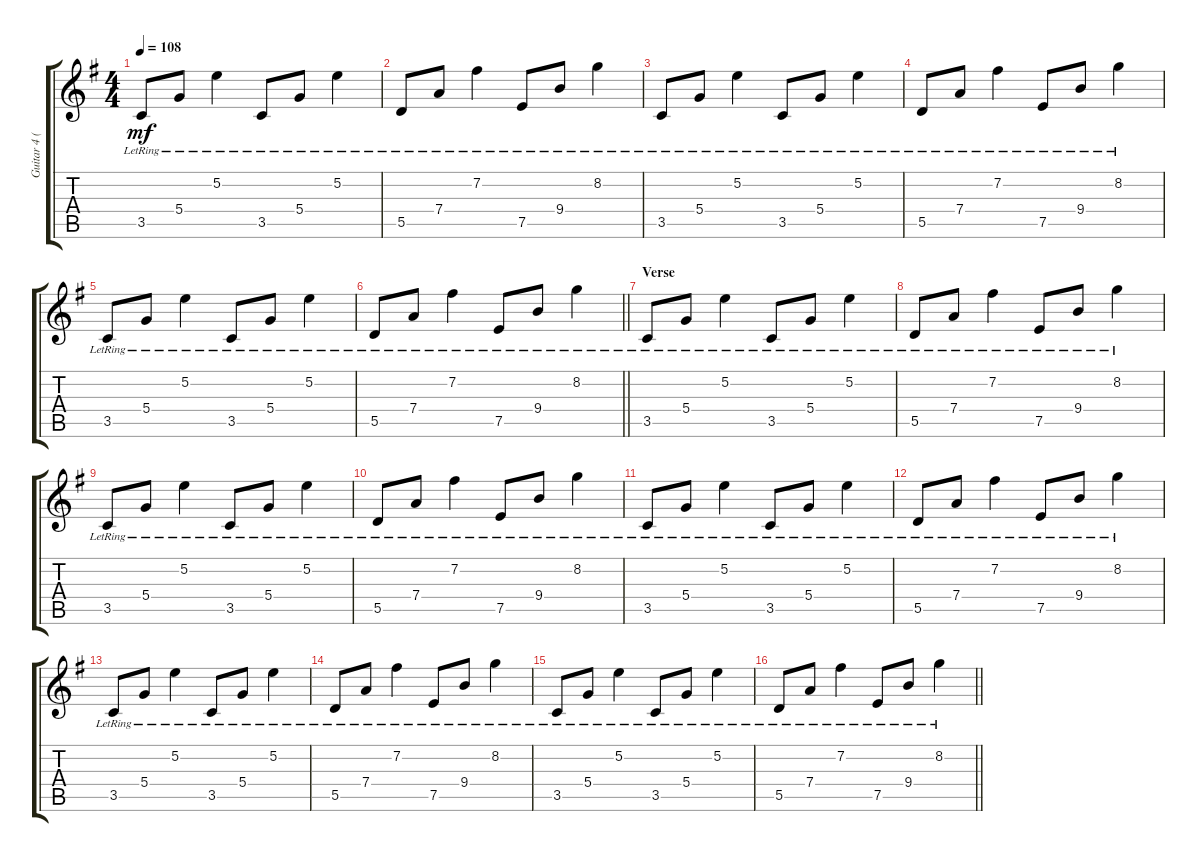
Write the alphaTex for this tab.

\track ("Guitar 4 (Clean)" "Guitar 4 (") {instrument electricguitarclean}
\staff {score tabs}
\tuning (E4 B3 G3 D3 A2 E2) {hide}
\ts (4 4)
\tempo 108
\clef g2
\ks g
3.5{lr}.8{dy mf} 5.4{lr}.8 5.2{lr}.4 3.5{lr}.8 5.4{lr}.8 5.2{lr}.4 |
5.5{lr}.8 7.4{lr}.8 7.2{lr}.4 7.5{lr}.8 9.4{lr}.8 8.2{lr}.4 |
3.5{lr}.8 5.4{lr}.8 5.2{lr}.4 3.5{lr}.8 5.4{lr}.8 5.2{lr}.4 |
5.5{lr}.8 7.4{lr}.8 7.2{lr}.4 7.5{lr}.8 9.4{lr}.8 8.2{lr}.4 |
3.5{lr}.8 5.4{lr}.8 5.2{lr}.4 3.5{lr}.8 5.4{lr}.8 5.2{lr}.4 |
\barLineRight lightlight
5.5{lr}.8 7.4{lr}.8 7.2{lr}.4 7.5{lr}.8 9.4{lr}.8 8.2{lr}.4 |
\section ("" "Verse")
3.5{lr}.8 5.4{lr}.8 5.2{lr}.4 3.5{lr}.8 5.4{lr}.8 5.2{lr}.4 |
5.5{lr}.8 7.4{lr}.8 7.2{lr}.4 7.5{lr}.8 9.4{lr}.8 8.2{lr}.4 |
3.5{lr}.8 5.4{lr}.8 5.2{lr}.4 3.5{lr}.8 5.4{lr}.8 5.2{lr}.4 |
5.5{lr}.8 7.4{lr}.8 7.2{lr}.4 7.5{lr}.8 9.4{lr}.8 8.2{lr}.4 |
3.5{lr}.8 5.4{lr}.8 5.2{lr}.4 3.5{lr}.8 5.4{lr}.8 5.2{lr}.4 |
5.5{lr}.8 7.4{lr}.8 7.2{lr}.4 7.5{lr}.8 9.4{lr}.8 8.2{lr}.4 |
3.5{lr}.8 5.4{lr}.8 5.2{lr}.4 3.5{lr}.8 5.4{lr}.8 5.2{lr}.4 |
5.5{lr}.8 7.4{lr}.8 7.2{lr}.4 7.5{lr}.8 9.4{lr}.8 8.2{lr}.4 |
3.5{lr}.8 5.4{lr}.8 5.2{lr}.4 3.5{lr}.8 5.4{lr}.8 5.2{lr}.4 |
\barLineRight lightlight
5.5{lr}.8 7.4{lr}.8 7.2{lr}.4 7.5{lr}.8 9.4{lr}.8 8.2{lr}.4
